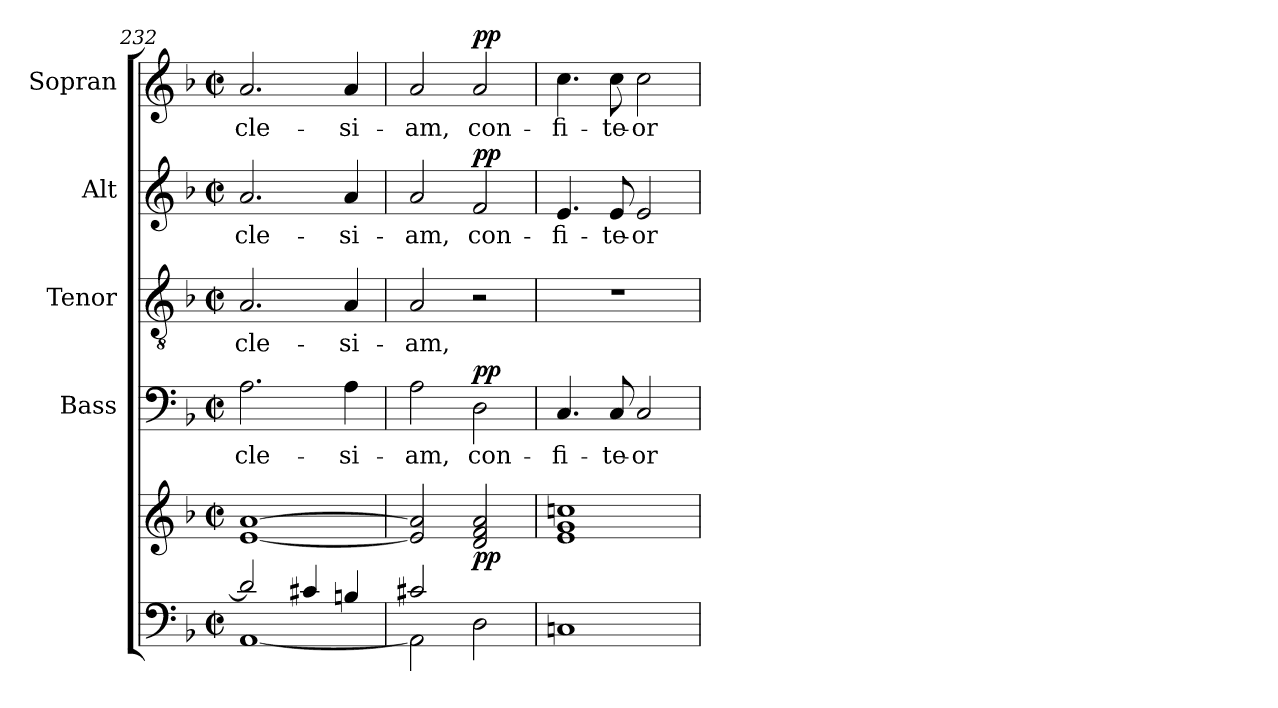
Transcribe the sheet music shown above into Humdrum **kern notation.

**kern	**kern	**dynam	**kern	**text	**dynam	**kern	**text	**kern	**text	**dynam	**kern	**text	**dynam
*part5	*part5	*part5	*part4	*part4	*part4	*part3	*part3	*part2	*part2	*part2	*part1	*part1	*part1
*staff6	*staff5	*staff5/6	*staff4	*staff4	*staff4	*staff3	*staff3	*staff2	*staff2	*staff2	*staff1	*staff1	*staff1
*	*	*	*I"Bass	*	*	*I"Tenor	*	*I"Alt	*	*	*I"Sopran	*	*
*	*	*	*I'B.	*	*	*I'T.	*	*I'A.	*	*	*I'S.	*	*
*clefF4	*clefG2	*	*clefF4	*	*	*clefGv2	*	*clefG2	*	*	*clefG2	*	*
*k[b-]	*k[b-]	*	*k[b-]	*	*	*k[b-]	*	*k[b-]	*	*	*k[b-]	*	*
*F:	*F:	*	*F:	*	*	*F:	*	*F:	*	*	*F:	*	*
*M2/2	*M2/2	*	*M2/2	*	*	*M2/2	*	*M2/2	*	*	*M2/2	*	*
*met(c|)	*met(c|)	*	*met(c|)	*	*	*met(c|)	*	*met(c|)	*	*	*met(c|)	*	*
=232	=232	=232	=232	=232	=232	=232	=232	=232	=232	=232	=232	=232	=232
*^	*	*	*	*	*	*	*	*	*	*	*	*	*
!	!	!	!	!	!LO:LY:b	!	!	!LO:LY:b	!	!LO:LY:b	!	!	!LO:LY:b	!
2d/]	[<1AA	[1e [1a	.	2.A\	-cle-	.	2.A/	-cle-	2.a/	-cle-	.	2.a/	-cle-	.
4c#X/	.	.	.	.	.	.	.	.	.	.	.	.	.	.
!	!	!	!	!	!LO:LY:b	!	!	!LO:LY:b	!	!LO:LY:b	!	!	!LO:LY:b	!
4Bn/	.	.	.	4A\	-si-	.	4A/	-si-	4a/	-si-	.	4a/	-si-	.
=233	=233	=233	=233	=233	=233	=233	=233	=233	=233	=233	=233	=233	=233	=233
!	!	!	!	!	!LO:LY:b	!	!	!LO:LY:b	!	!LO:LY:b	!	!	!LO:LY:b	!
2c#X/	2AA\]	2e/] 2a/]	.	2A\	-am,	.	2A/	-am,	2a/	-am,	.	2a/	-am,	.
!	!	!	!LO:DY:b	!	!LO:LY:b	!LO:DY:a	!	!	!	!LO:LY:b	!LO:DY:a	!	!LO:LY:b	!LO:DY:a
2ryy	2D\	2d/ 2f/ 2a/	pp	2D\	con-	pp	2r	.	2f/	con-	pp	2a/	con-	pp
!!LO:LB:g=z
=234	=234	=234	=234	=234	=234	=234	=234	=234	=234	=234	=234	=234	=234	=234
!	!	!	!	!	!LO:LY:b	!	!	!	!	!LO:LY:b	!	!	!LO:LY:b	!
*v	*v	*	*	*	*	*	*	*	*	*	*	*	*	*
1Cn	1e 1g 1ccn	.	4.C/	-fi-	.	1r	.	4.e/	-fi-	.	4.cc\	-fi-	.
!	!	!	!	!LO:LY:b	!	!	!	!	!LO:LY:b	!	!	!LO:LY:b	!
.	.	.	8C/	-te-	.	.	.	8e/	-te-	.	8cc\	-te-	.
!	!	!	!	!LO:LY:b	!	!	!	!	!LO:LY:b	!	!	!LO:LY:b	!
.	.	.	2C/	-or	.	.	.	2e/	-or	.	2cc\	-or	.
=	=	=	=	=	=	=	=	=	=	=	=	=	=
*-	*-	*-	*-	*-	*-	*-	*-	*-	*-	*-	*-	*-	*-
